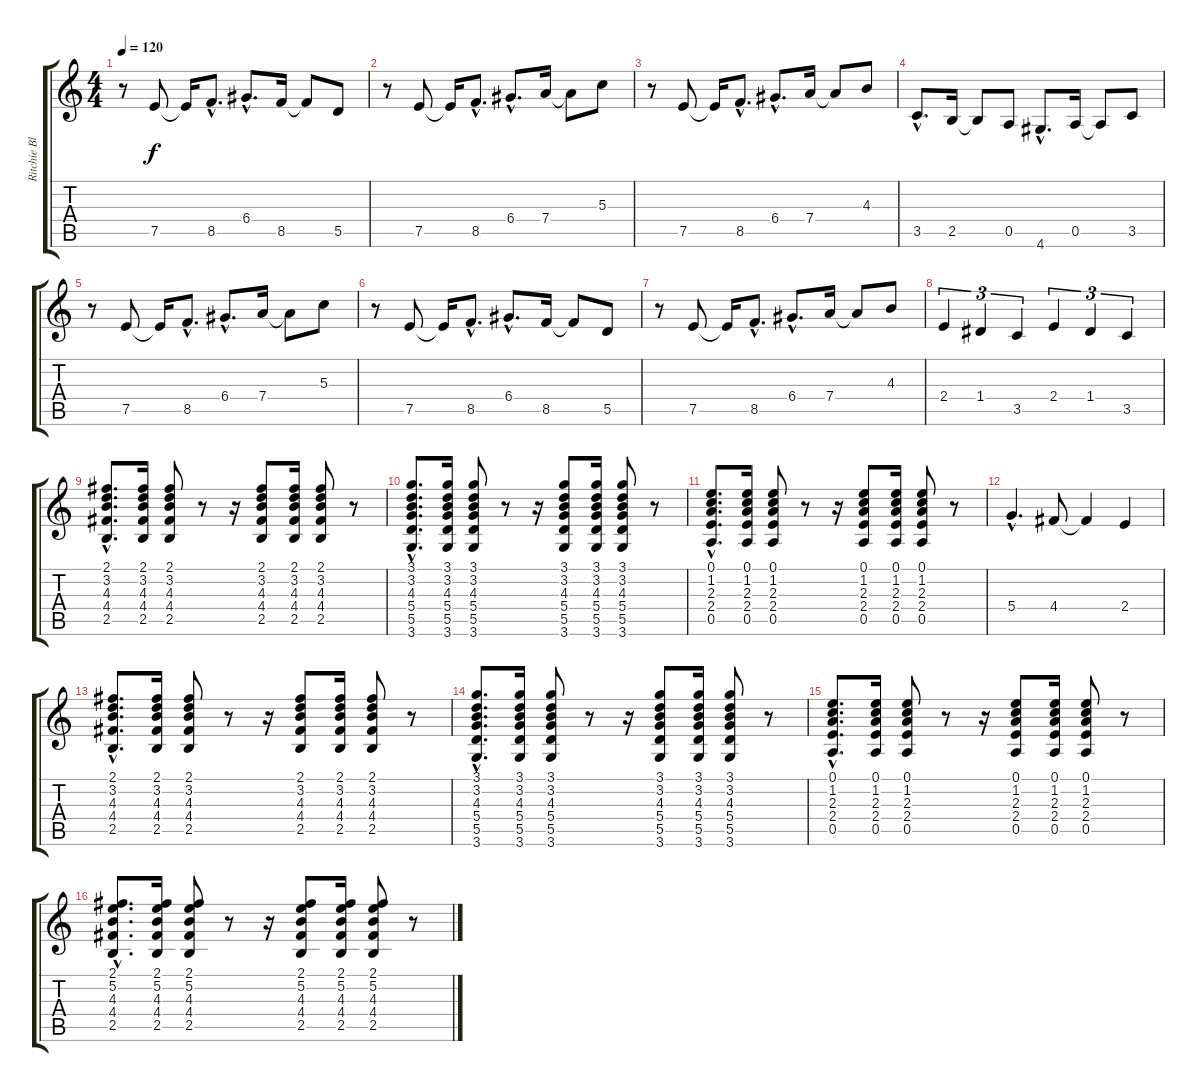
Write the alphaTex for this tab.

\track ("Ritchie Blackmore" "Ritchie Bl") {instrument overdrivenguitar}
\staff {score tabs}
\tuning (E4 B3 G3 D3 A2 E2) {hide}
\ts (4 4)
\tempo 120
\clef g2
\ks c
r.8{dy f} 7.5.8 7.5{t}.16 8.5{hac}.8{d} 6.4{hac}.8{d} 8.5.16 8.5{t}.8 5.5.8 |
r.8 7.5.8 7.5{t}.16 8.5{hac}.8{d} 6.4{hac}.8{d} 7.4.16 7.4{t}.8 5.3.8 |
r.8 7.5.8 7.5{t}.16 8.5{hac}.8{d} 6.4{hac}.8{d} 7.4.16 7.4{t}.8 4.3.8 |
3.5{hac}.8{d} 2.5.16 2.5{t}.8 0.5.8 4.6{hac}.8{d} 0.5.16 0.5{t}.8 3.5.8 |
r.8 7.5.8 7.5{t}.16 8.5{hac}.8{d} 6.4{hac}.8{d} 7.4.16 7.4{t}.8 5.3.8 |
r.8 7.5.8 7.5{t}.16 8.5{hac}.8{d} 6.4{hac}.8{d} 8.5.16 8.5{t}.8 5.5.8 |
r.8 7.5.8 7.5{t}.16 8.5{hac}.8{d} 6.4{hac}.8{d} 7.4.16 7.4{t}.8 4.3.8 |
2.4.4{tu (3 2)} 1.4.4{tu (3 2)} 3.5.4{tu (3 2)} 2.4.4{tu (3 2)} 1.4.4{tu (3 2)} 3.5.4{tu (3 2)} |
(2.1{hac} 3.2{hac} 4.3{hac} 4.4{hac} 2.5{hac}).8{d} (2.1 3.2 4.3 4.4 2.5).16 (2.1 3.2 4.3 4.4 2.5).8 r.8 r.16 (2.1 3.2 4.3 4.4 2.5).8 (2.1 3.2 4.3 4.4 2.5).16 (2.1 3.2 4.3 4.4 2.5).8 r.8 |
(3.1{hac} 3.2{hac} 4.3{hac} 5.4{hac} 5.5{hac} 3.6{hac}).8{d} (3.1 3.2 4.3 5.4 5.5 3.6).16 (3.1 3.2 4.3 5.4 5.5 3.6).8 r.8 r.16 (3.1 3.2 4.3 5.4 5.5 3.6).8 (3.1 3.2 4.3 5.4 5.5 3.6).16 (3.1 3.2 4.3 5.4 5.5 3.6).8 r.8 |
(0.1{hac} 1.2{hac} 2.3{hac} 2.4{hac} 0.5{hac}).8{d} (0.1 1.2 2.3 2.4 0.5).16 (0.1 1.2 2.3 2.4 0.5).8 r.8 r.16 (0.1 1.2 2.3 2.4 0.5).8 (0.1 1.2 2.3 2.4 0.5).16 (0.1 1.2 2.3 2.4 0.5).8 r.8 |
5.4{hac}.4{d} 4.4.8 4.4{t}.4 2.4.4 |
(2.1{hac} 3.2{hac} 4.3{hac} 4.4{hac} 2.5{hac}).8{d} (2.1 3.2 4.3 4.4 2.5).16 (2.1 3.2 4.3 4.4 2.5).8 r.8 r.16 (2.1 3.2 4.3 4.4 2.5).8 (2.1 3.2 4.3 4.4 2.5).16 (2.1 3.2 4.3 4.4 2.5).8 r.8 |
(3.1{hac} 3.2{hac} 4.3{hac} 5.4{hac} 5.5{hac} 3.6{hac}).8{d} (3.1 3.2 4.3 5.4 5.5 3.6).16 (3.1 3.2 4.3 5.4 5.5 3.6).8 r.8 r.16 (3.1 3.2 4.3 5.4 5.5 3.6).8 (3.1 3.2 4.3 5.4 5.5 3.6).16 (3.1 3.2 4.3 5.4 5.5 3.6).8 r.8 |
(0.1{hac} 1.2{hac} 2.3{hac} 2.4{hac} 0.5{hac}).8{d} (0.1 1.2 2.3 2.4 0.5).16 (0.1 1.2 2.3 2.4 0.5).8 r.8 r.16 (0.1 1.2 2.3 2.4 0.5).8 (0.1 1.2 2.3 2.4 0.5).16 (0.1 1.2 2.3 2.4 0.5).8 r.8 |
(2.1{hac} 5.2{hac} 4.3{hac} 4.4{hac} 2.5{hac}).8{d} (2.1 5.2 4.3 4.4 2.5).16 (2.1 5.2 4.3 4.4 2.5).8 r.8 r.16 (2.1 5.2 4.3 4.4 2.5).8 (2.1 5.2 4.3 4.4 2.5).16 (2.1 5.2 4.3 4.4 2.5).8 r.8
